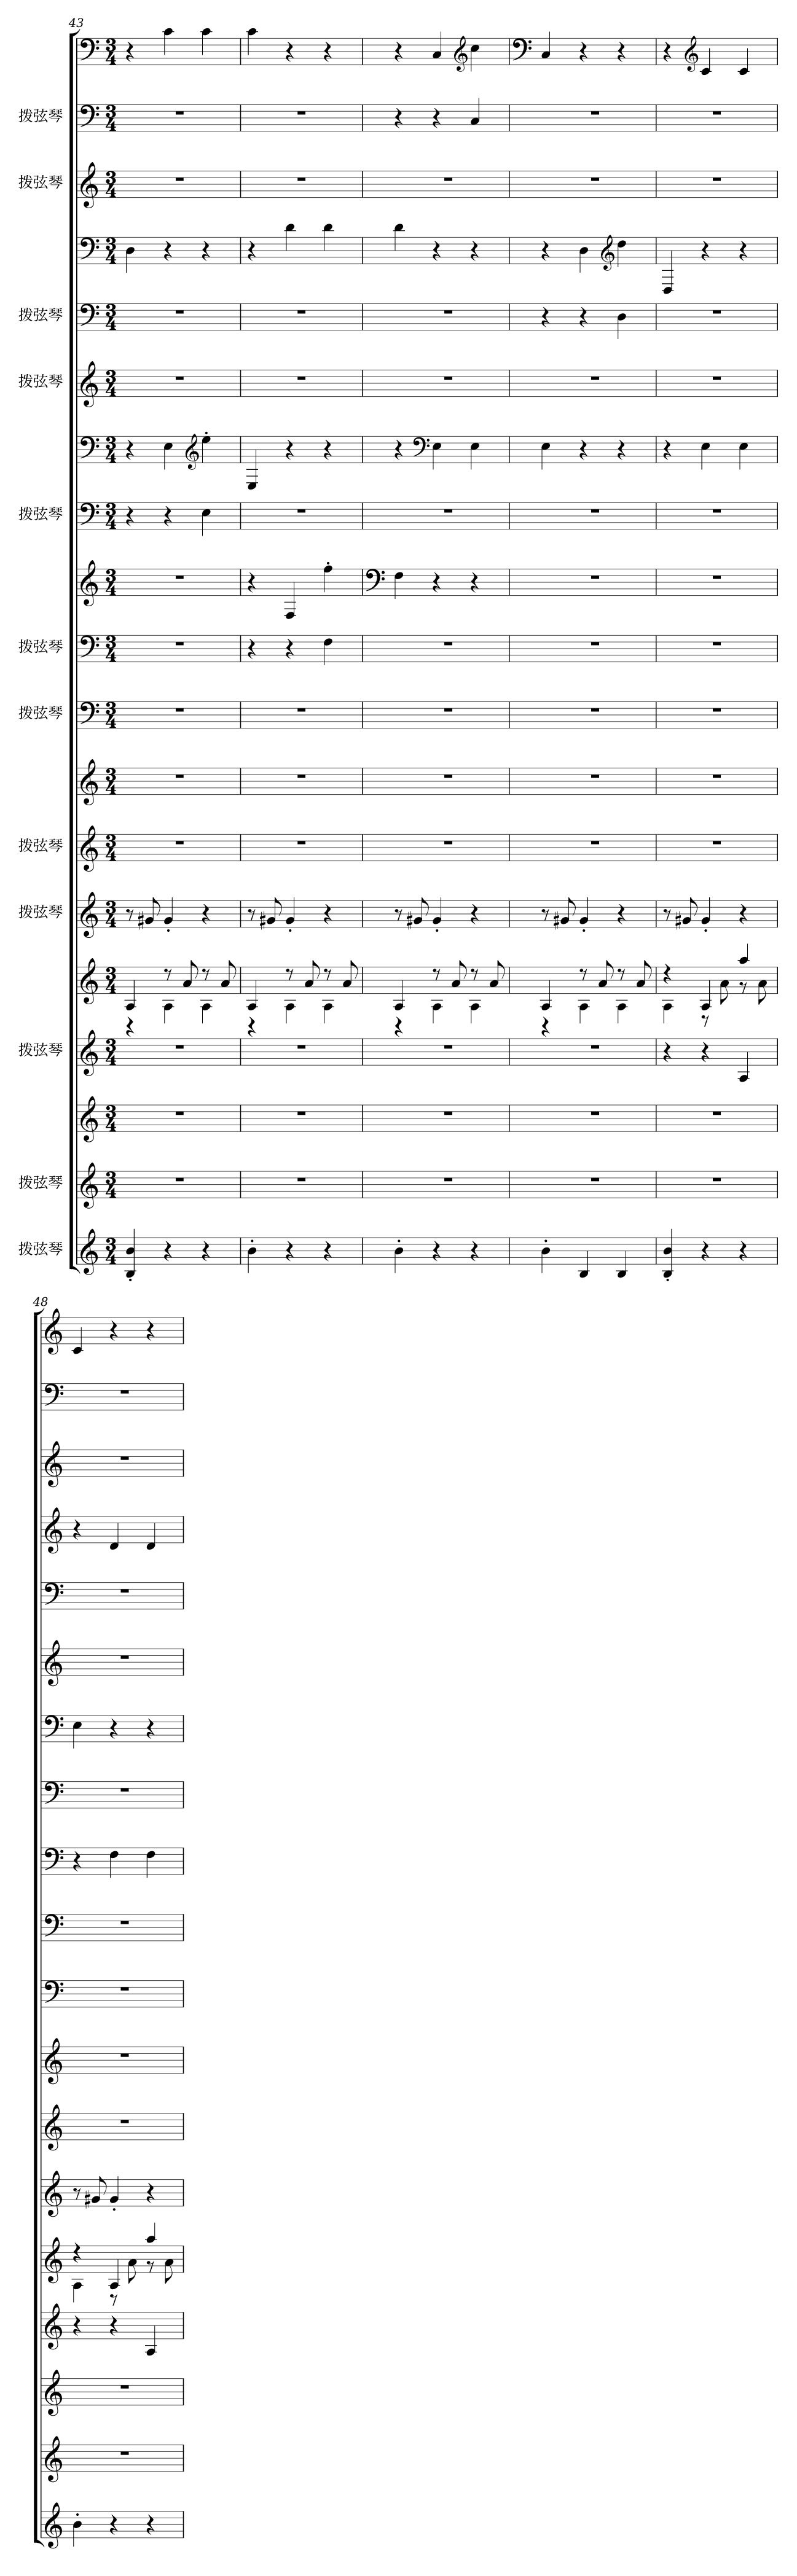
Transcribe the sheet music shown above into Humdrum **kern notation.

**kern	**kern	**kern	**kern	**kern	**kern	**kern	**kern	**kern	**kern	**kern	**kern	**kern	**kern	**kern	**kern	**kern	**kern	**kern
*part12	*part11	*part11	*part10	*part10	*part9	*part8	*part8	*part7	*part6	*part6	*part5	*part5	*part4	*part3	*part3	*part2	*part1	*part1
*staff19	*staff18	*staff17	*staff16	*staff15	*staff14	*staff13	*staff12	*staff11	*staff10	*staff9	*staff8	*staff7	*staff6	*staff5	*staff4	*staff3	*staff2	*staff1
*I"拨弦琴	*I"拨弦琴	*	*I"拨弦琴	*	*I"拨弦琴	*I"拨弦琴	*	*I"拨弦琴	*I"拨弦琴	*	*I"拨弦琴	*	*I"拨弦琴	*I"拨弦琴	*	*I"拨弦琴	*I"拨弦琴	*
!!LO:PB:g=z
*clefG2	*clefG2	*clefG2	*clefG2	*clefG2	*clefG2	*clefG2	*clefG2	*clefF4	*clefF4	*clefG2	*clefF4	*clefF4	*clefG2	*clefF4	*clefF4	*clefG2	*clefF4	*clefF4
*k[]	*k[]	*k[]	*k[]	*k[]	*k[]	*k[]	*k[]	*k[]	*k[]	*k[]	*k[]	*k[]	*k[]	*k[]	*k[]	*k[]	*k[]	*k[]
*M3/4	*M3/4	*M3/4	*M3/4	*M3/4	*M3/4	*M3/4	*M3/4	*M3/4	*M3/4	*M3/4	*M3/4	*M3/4	*M3/4	*M3/4	*M3/4	*M3/4	*M3/4	*M3/4
=43	=43	=43	=43	=43	=43	=43	=43	=43	=43	=43	=43	=43	=43	=43	=43	=43	=43	=43
*	*	*	*	*^	*	*	*	*	*	*	*	*	*	*	*	*	*	*
4B/' 4b/'	2.r	2.r	2.r	4A/	4r	8r	2.r	2.r	2.r	2.r	2.r	4r	4r	2.r	2.r	4D\	2.r	2.r	4r
.	.	.	.	.	.	8g#X/	.	.	.	.	.	.	.	.	.	.	.	.	.
4r	.	.	.	8r	4A\	4g#'/	.	.	.	.	.	4r	4E\	.	.	4r	.	.	4c\
.	.	.	.	8a/	.	.	.	.	.	.	.	.	.	.	.	.	.	.	.
*	*	*	*	*	*	*	*	*	*	*	*	*	*clefG2	*	*	*	*	*	*
4r	.	.	.	8r	4A\	4r	.	.	.	.	.	4E\	4ee'\	.	.	4r	.	.	4c\
.	.	.	.	8a/	.	.	.	.	.	.	.	.	.	.	.	.	.	.	.
=44	=44	=44	=44	=44	=44	=44	=44	=44	=44	=44	=44	=44	=44	=44	=44	=44	=44	=44	=44
4b'\	2.r	2.r	2.r	4A/	4r	8r	2.r	2.r	2.r	4r	4r	2.r	4E/	2.r	2.r	4r	2.r	2.r	4c\
.	.	.	.	.	.	8g#X/	.	.	.	.	.	.	.	.	.	.	.	.	.
4r	.	.	.	8r	4A\	4g#'/	.	.	.	4r	4F/	.	4r	.	.	4d\	.	.	4r
.	.	.	.	8a/	.	.	.	.	.	.	.	.	.	.	.	.	.	.	.
4r	.	.	.	8r	4A\	4r	.	.	.	4F\	4ff'\	.	4r	.	.	4d\	.	.	4r
.	.	.	.	8a/	.	.	.	.	.	.	.	.	.	.	.	.	.	.	.
=45	=45	=45	=45	=45	=45	=45	=45	=45	=45	=45	=45	=45	=45	=45	=45	=45	=45	=45	=45
*	*	*	*	*	*	*	*	*	*	*	*clefF4	*	*	*	*	*	*	*	*
4b'\	2.r	2.r	2.r	4A/	4r	8r	2.r	2.r	2.r	2.r	4F\	2.r	4r	2.r	2.r	4d\	2.r	4r	4r
.	.	.	.	.	.	8g#X/	.	.	.	.	.	.	.	.	.	.	.	.	.
*	*	*	*	*	*	*	*	*	*	*	*	*	*clefF4	*	*	*	*	*	*
4r	.	.	.	8r	4A\	4g#'/	.	.	.	.	4r	.	4E\	.	.	4r	.	4r	4C/
.	.	.	.	8a/	.	.	.	.	.	.	.	.	.	.	.	.	.	.	.
*	*	*	*	*	*	*	*	*	*	*	*	*	*	*	*	*	*	*	*clefG2
4r	.	.	.	8r	4A\	4r	.	.	.	.	4r	.	4E\	.	.	4r	.	4C/	4cc\
.	.	.	.	8a/	.	.	.	.	.	.	.	.	.	.	.	.	.	.	.
=46	=46	=46	=46	=46	=46	=46	=46	=46	=46	=46	=46	=46	=46	=46	=46	=46	=46	=46	=46
*	*	*	*	*	*	*	*	*	*	*	*	*	*	*	*	*	*	*	*clefF4
4b'\	2.r	2.r	2.r	4A/	4r	8r	2.r	2.r	2.r	2.r	2.r	2.r	4E\	2.r	4r	4r	2.r	2.r	4C/
.	.	.	.	.	.	8g#X/	.	.	.	.	.	.	.	.	.	.	.	.	.
4B/	.	.	.	8r	4A\	4g#'/	.	.	.	.	.	.	4r	.	4r	4D\	.	.	4r
.	.	.	.	8a/	.	.	.	.	.	.	.	.	.	.	.	.	.	.	.
*	*	*	*	*	*	*	*	*	*	*	*	*	*	*	*	*clefG2	*	*	*
4B/	.	.	.	8r	4A\	4r	.	.	.	.	.	.	4r	.	4D\	4dd\	.	.	4r
.	.	.	.	8a/	.	.	.	.	.	.	.	.	.	.	.	.	.	.	.
!!LO:PB:g=z
=47	=47	=47	=47	=47	=47	=47	=47	=47	=47	=47	=47	=47	=47	=47	=47	=47	=47	=47	=47
4B/' 4b/'	2.r	2.r	4r	4r	4A\	8r	2.r	2.r	2.r	2.r	2.r	2.r	4r	2.r	2.r	4D/	2.r	2.r	4r
.	.	.	.	.	.	8g#X/	.	.	.	.	.	.	.	.	.	.	.	.	.
*	*	*	*	*	*	*	*	*	*	*	*	*	*	*	*	*	*	*	*clefG2
4r	.	.	4r	4A/	8r	4g#'/	.	.	.	.	.	.	4E\	.	.	4r	.	.	4c/
.	.	.	.	.	8a\	.	.	.	.	.	.	.	.	.	.	.	.	.	.
4r	.	.	4A/	4aa/	8r	4r	.	.	.	.	.	.	4E\	.	.	4r	.	.	4c/
.	.	.	.	.	8a\	.	.	.	.	.	.	.	.	.	.	.	.	.	.
=48	=48	=48	=48	=48	=48	=48	=48	=48	=48	=48	=48	=48	=48	=48	=48	=48	=48	=48	=48
4b'\	2.r	2.r	4r	4r	4A\	8r	2.r	2.r	2.r	2.r	4r	2.r	4E\	2.r	2.r	4r	2.r	2.r	4c/
.	.	.	.	.	.	8g#X/	.	.	.	.	.	.	.	.	.	.	.	.	.
4r	.	.	4r	4A/	8r	4g#'/	.	.	.	.	4F\	.	4r	.	.	4d/	.	.	4r
.	.	.	.	.	8a\	.	.	.	.	.	.	.	.	.	.	.	.	.	.
4r	.	.	4A/	4aa/	8r	4r	.	.	.	.	4F\	.	4r	.	.	4d/	.	.	4r
.	.	.	.	.	8a\	.	.	.	.	.	.	.	.	.	.	.	.	.	.
*	*	*	*	*v	*v	*	*	*	*	*	*	*	*	*	*	*	*	*	*
=	=	=	=	=	=	=	=	=	=	=	=	=	=	=	=	=	=	=
*-	*-	*-	*-	*-	*-	*-	*-	*-	*-	*-	*-	*-	*-	*-	*-	*-	*-	*-
